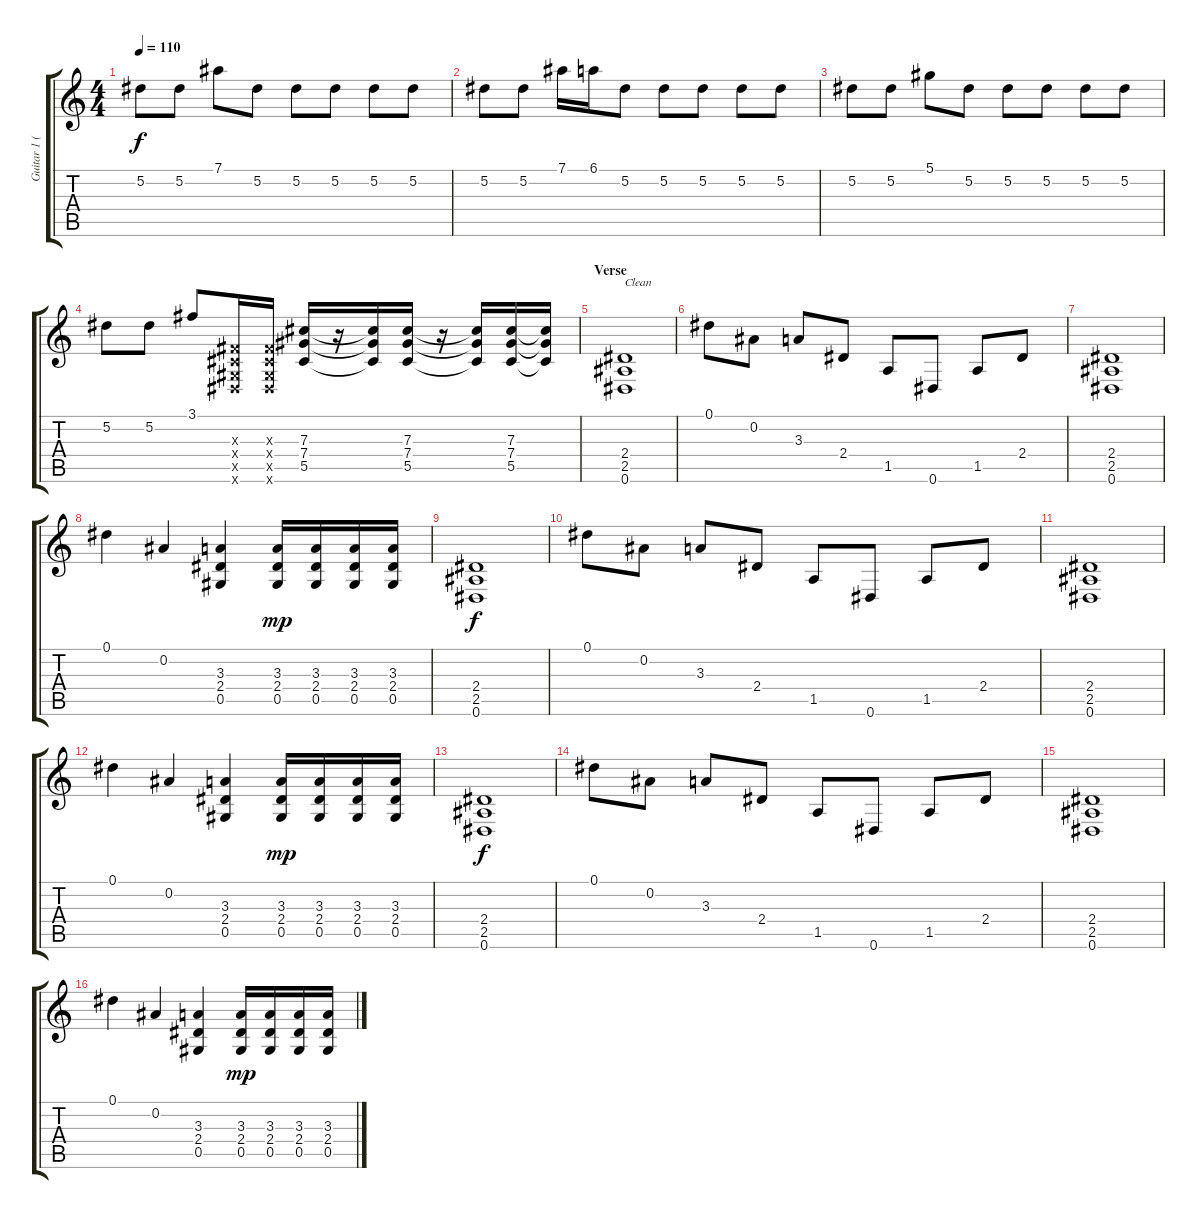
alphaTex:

\track ("Guitar 1 (Eb)" "Guitar 1 (") {instrument overdrivenguitar}
\staff {score tabs}
\tuning (Eb4 Bb3 Gb3 Db3 Ab2 Eb2) {hide}
\ts (4 4)
\tempo 110
\clef g2
\ks c
5.2.8{dy f} 5.2.8 7.1.8 5.2.8 5.2.8 5.2.8 5.2.8 5.2.8 |
5.2.8 5.2.8 7.1.16 6.1.16 5.2.8 5.2.8 5.2.8 5.2.8 5.2.8 |
5.2.8 5.2.8 5.1.8 5.2.8 5.2.8 5.2.8 5.2.8 5.2.8 |
5.2.8 5.2.8 3.1.8 (0.3{x} 0.4{x} 0.5{x} 0.6{x}).16 (0.3{x} 0.4{x} 0.5{x} 0.6{x}).16 (7.3 7.4 5.5).16 r.16 (7.3{t} 7.4{t} 5.5{t}).16 (7.3 7.4 5.5).16 r.16 (7.3{t} 7.4{t} 5.5{t}).16 (7.3 7.4 5.5).16 (7.3{t} 7.4{t} 5.5{t}).16 |
\section ("" "Verse")
(2.4 2.5 0.6).1{txt "Clean" instrument electricguitarclean} |
0.1.8 0.2.8 3.3.8 2.4.8 1.5.8 0.6.8 1.5.8 2.4.8 |
(2.4 2.5 0.6).1 |
0.1.4 0.2.4 (3.3 2.4 0.5).4 (3.3 2.4 0.5).16{dy mp} (3.3 2.4 0.5).16 (3.3 2.4 0.5).16 (3.3 2.4 0.5).16 |
(2.4 2.5 0.6).1{dy f} |
0.1.8 0.2.8 3.3.8 2.4.8 1.5.8 0.6.8 1.5.8 2.4.8 |
(2.4 2.5 0.6).1 |
0.1.4 0.2.4 (3.3 2.4 0.5).4 (3.3 2.4 0.5).16{dy mp} (3.3 2.4 0.5).16 (3.3 2.4 0.5).16 (3.3 2.4 0.5).16 |
(2.4 2.5 0.6).1{dy f} |
0.1.8 0.2.8 3.3.8 2.4.8 1.5.8 0.6.8 1.5.8 2.4.8 |
(2.4 2.5 0.6).1 |
0.1.4 0.2.4 (3.3 2.4 0.5).4 (3.3 2.4 0.5).16{dy mp} (3.3 2.4 0.5).16 (3.3 2.4 0.5).16 (3.3 2.4 0.5).16
